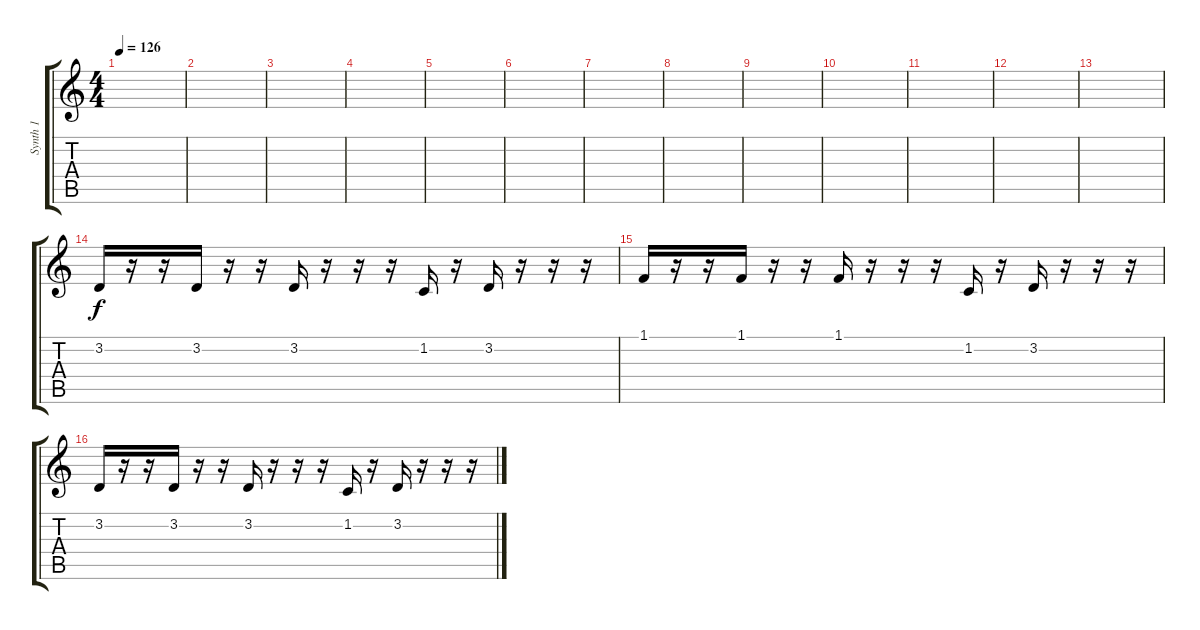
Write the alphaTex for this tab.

\track ("Synth 1" "Synth 1") {instrument harpsichord}
\staff {score tabs}
\tuning (E4 B3 G3 D3 A2 E2) {hide}
\ts (4 4)
\tempo 126
\clef g2
\ks c
|
|
|
|
|
|
|
|
|
|
|
|
|
3.2.16 r.16 r.16 3.2.16 r.16 r.16 3.2.16 r.16 r.16 r.16 1.2.16 r.16 3.2.16 r.16 r.16 r.16 |
1.1.16 r.16 r.16 1.1.16 r.16 r.16 1.1.16 r.16 r.16 r.16 1.2.16 r.16 3.2.16 r.16 r.16 r.16 |
3.2.16 r.16 r.16 3.2.16 r.16 r.16 3.2.16 r.16 r.16 r.16 1.2.16 r.16 3.2.16 r.16 r.16 r.16
